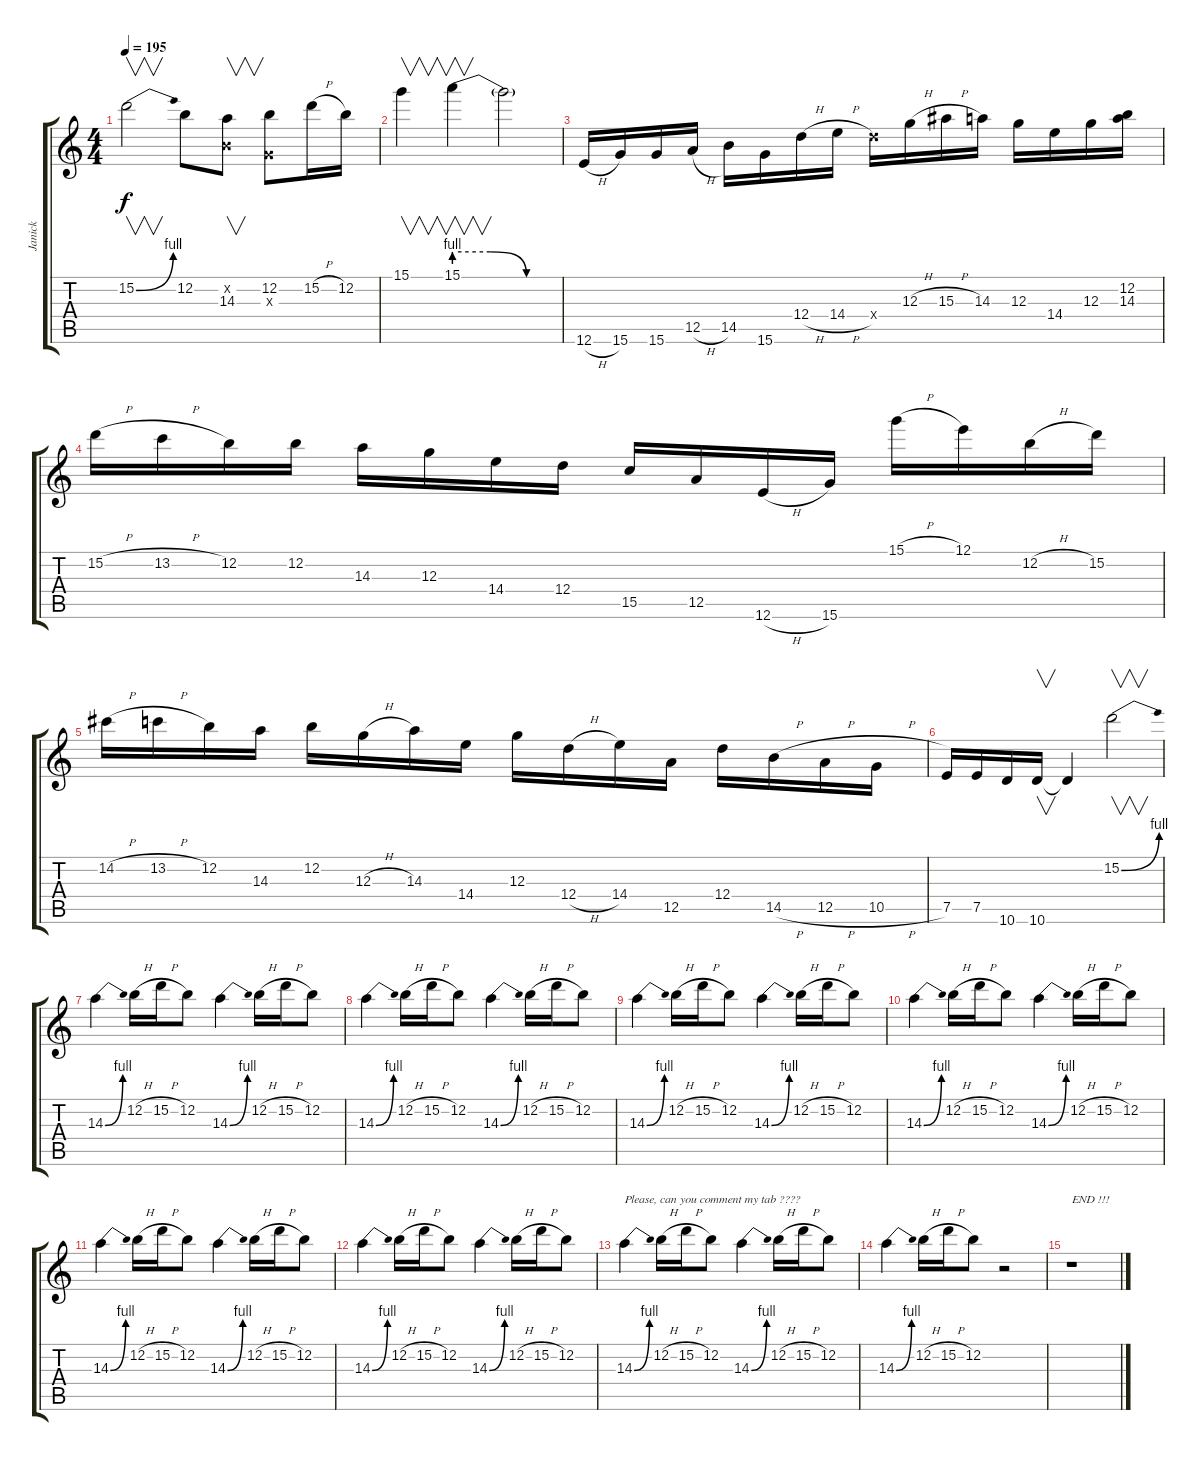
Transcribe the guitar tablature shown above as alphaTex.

\track ("Janick" "Janick") {instrument distortionguitar}
\staff {score tabs}
\tuning (E4 B3 G3 D3 A2 E2) {hide}
\ts (4 4)
\tempo 195
\clef g2
\ks c
15.2{be (bend 0 0 60 4)}.2{v dy f} 12.2.8 (0.2{x} 14.3).8{v} (12.2 0.3{x}).8 15.2{h}.16 12.2.16 |
15.1.4{v} 15.1{be (custom 0 4 20 4 40 0 60 0)}.4{v} 15.1{t}.2 |
12.6{h}.16 15.6.16 15.6.16 12.5{h}.16 14.5.16 15.6.16 12.4{h}.16 14.4{h}.16 12.4{x}.16 12.3{h}.16 15.3{h}.16 14.3.16 12.3.16 14.4.16 12.3.16 (12.2 14.3).16 |
15.2{h}.16 13.2{h}.16 12.2.16 12.2.16 14.3.16 12.3.16 14.4.16 12.4.16 15.5.16 12.5.16 12.6{h}.16 15.6.16 15.1{h}.16 12.1.16 12.2{h}.16 15.2.16 |
14.2{h}.16 13.2{h}.16 12.2.16 14.3.16 12.2.16 12.3{h}.16 14.3.16 14.4.16 12.3.16 12.4{h}.16 14.4.16 12.5.16 12.4.16 14.5{h}.16 12.5{h}.16 10.5{h}.16 |
7.5.16 7.5.16 10.6.16 10.6.16{v} 10.6{t}.4 15.2{be (bend 0 0 60 4)}.2{v} |
14.3{be (bend 0 0 60 4)}.4 12.2{h}.16 15.2{h}.16 12.2.8 14.3{be (bend 0 0 60 4)}.4 12.2{h}.16 15.2{h}.16 12.2.8 |
14.3{be (bend 0 0 60 4)}.4 12.2{h}.16 15.2{h}.16 12.2.8 14.3{be (bend 0 0 60 4)}.4 12.2{h}.16 15.2{h}.16 12.2.8 |
14.3{be (bend 0 0 60 4)}.4 12.2{h}.16 15.2{h}.16 12.2.8 14.3{be (bend 0 0 60 4)}.4 12.2{h}.16 15.2{h}.16 12.2.8 |
14.3{be (bend 0 0 60 4)}.4 12.2{h}.16 15.2{h}.16 12.2.8 14.3{be (bend 0 0 60 4)}.4 12.2{h}.16 15.2{h}.16 12.2.8 |
14.3{be (bend 0 0 60 4)}.4 12.2{h}.16 15.2{h}.16 12.2.8 14.3{be (bend 0 0 60 4)}.4 12.2{h}.16 15.2{h}.16 12.2.8 |
14.3{be (bend 0 0 60 4)}.4 12.2{h}.16 15.2{h}.16 12.2.8 14.3{be (bend 0 0 60 4)}.4 12.2{h}.16 15.2{h}.16 12.2.8 |
14.3{be (bend 0 0 60 4)}.4{txt "Please, can you comment my tab ????"} 12.2{h}.16 15.2{h}.16 12.2.8 14.3{be (bend 0 0 60 4)}.4 12.2{h}.16 15.2{h}.16 12.2.8 |
14.3{be (bend 0 0 60 4)}.4 12.2{h}.16 15.2{h}.16 12.2.8 r.2 |
r.1{txt "END !!!"}
